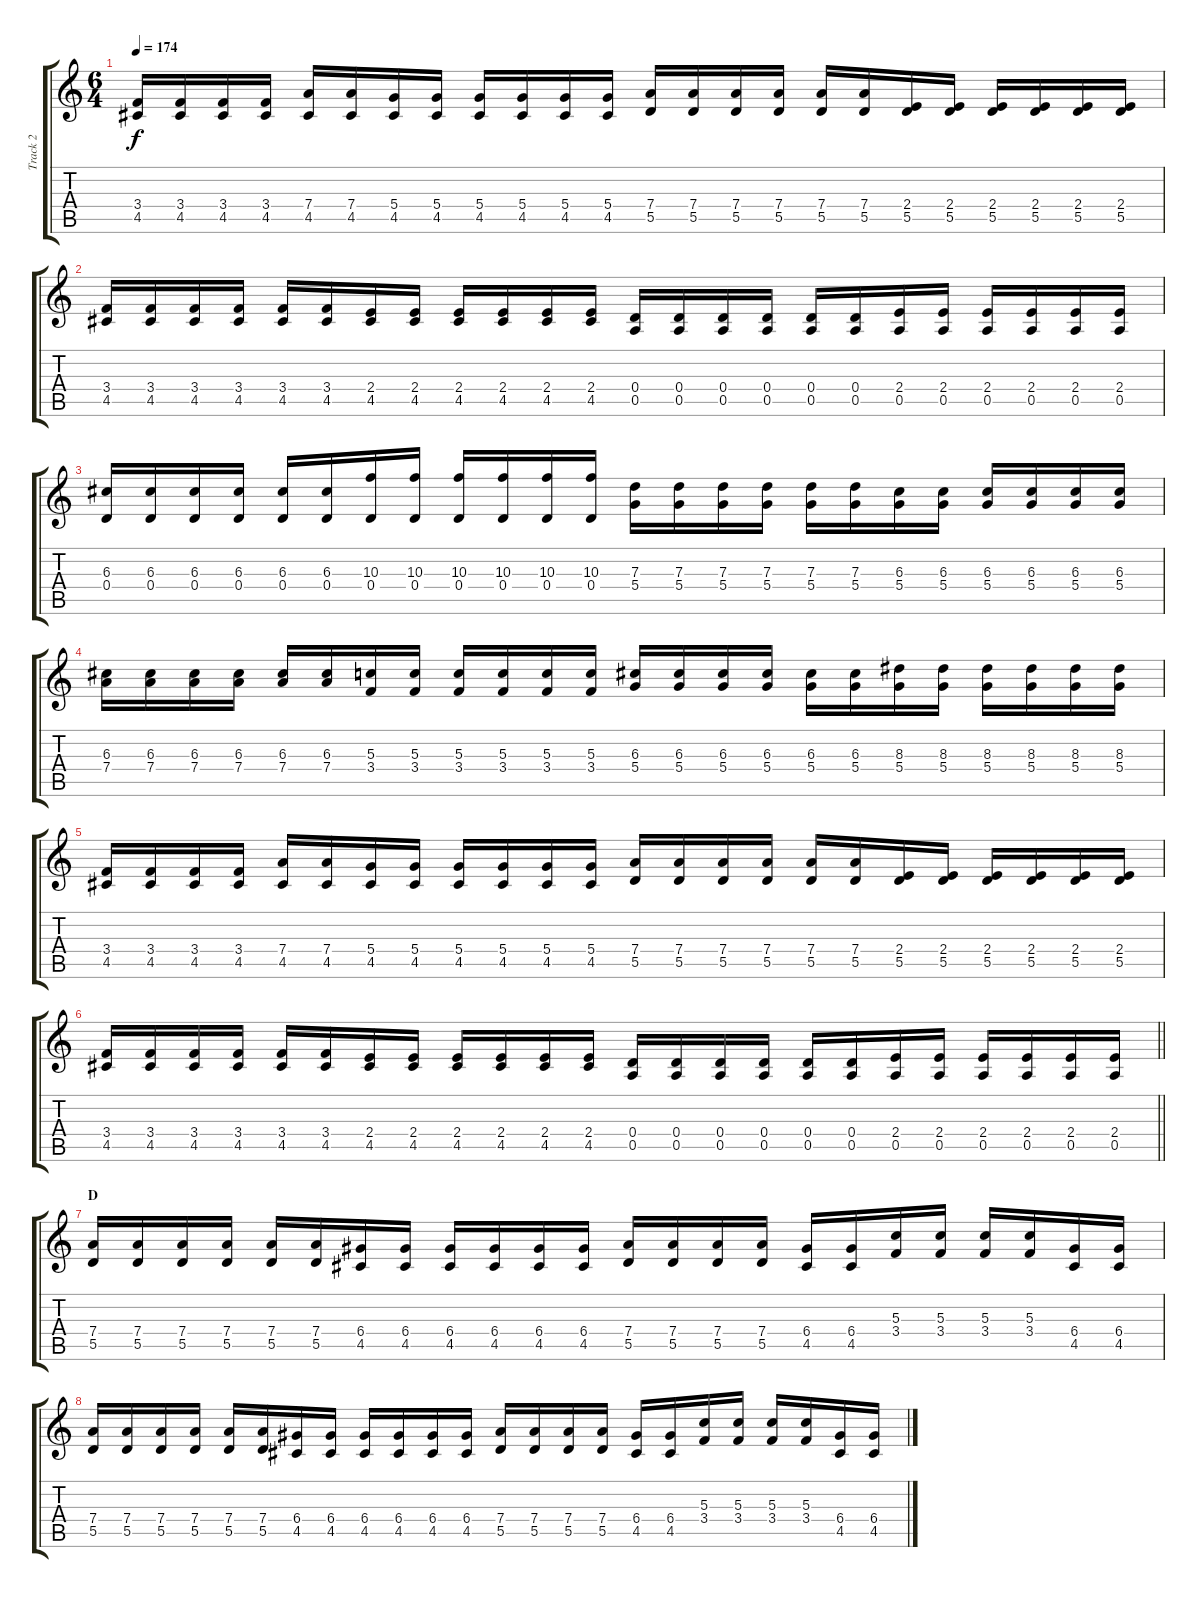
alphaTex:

\track ("Track 2" "Track 2") {instrument distortionguitar}
\staff {score tabs}
\tuning (E4 B3 G3 D3 A2 E2) {hide}
\ts (6 4)
\tempo 174
\clef g2
\ks c
(3.4 4.5).16{dy f} (3.4 4.5).16 (3.4 4.5).16 (3.4 4.5).16 (7.4 4.5).16 (7.4 4.5).16 (5.4 4.5).16 (5.4 4.5).16 (5.4 4.5).16 (5.4 4.5).16 (5.4 4.5).16 (5.4 4.5).16 (7.4 5.5).16 (7.4 5.5).16 (7.4 5.5).16 (7.4 5.5).16 (7.4 5.5).16 (7.4 5.5).16 (2.4 5.5).16 (2.4 5.5).16 (2.4 5.5).16 (2.4 5.5).16 (2.4 5.5).16 (2.4 5.5).16 |
(3.4 4.5).16 (3.4 4.5).16 (3.4 4.5).16 (3.4 4.5).16 (3.4 4.5).16 (3.4 4.5).16 (2.4 4.5).16 (2.4 4.5).16 (2.4 4.5).16 (2.4 4.5).16 (2.4 4.5).16 (2.4 4.5).16 (0.4 0.5).16 (0.4 0.5).16 (0.4 0.5).16 (0.4 0.5).16 (0.4 0.5).16 (0.4 0.5).16 (2.4 0.5).16 (2.4 0.5).16 (2.4 0.5).16 (2.4 0.5).16 (2.4 0.5).16 (2.4 0.5).16 |
(6.3 0.4).16 (6.3 0.4).16 (6.3 0.4).16 (6.3 0.4).16 (6.3 0.4).16 (6.3 0.4).16 (10.3 0.4).16 (10.3 0.4).16 (10.3 0.4).16 (10.3 0.4).16 (10.3 0.4).16 (10.3 0.4).16 (7.3 5.4).16 (7.3 5.4).16 (7.3 5.4).16 (7.3 5.4).16 (7.3 5.4).16 (7.3 5.4).16 (6.3 5.4).16 (6.3 5.4).16 (6.3 5.4).16 (6.3 5.4).16 (6.3 5.4).16 (6.3 5.4).16 |
(6.3 7.4).16 (6.3 7.4).16 (6.3 7.4).16 (6.3 7.4).16 (6.3 7.4).16 (6.3 7.4).16 (5.3 3.4).16 (5.3 3.4).16 (5.3 3.4).16 (5.3 3.4).16 (5.3 3.4).16 (5.3 3.4).16 (6.3 5.4).16 (6.3 5.4).16 (6.3 5.4).16 (6.3 5.4).16 (6.3 5.4).16 (6.3 5.4).16 (8.3 5.4).16 (8.3 5.4).16 (8.3 5.4).16 (8.3 5.4).16 (8.3 5.4).16 (8.3 5.4).16 |
(3.4 4.5).16 (3.4 4.5).16 (3.4 4.5).16 (3.4 4.5).16 (7.4 4.5).16 (7.4 4.5).16 (5.4 4.5).16 (5.4 4.5).16 (5.4 4.5).16 (5.4 4.5).16 (5.4 4.5).16 (5.4 4.5).16 (7.4 5.5).16 (7.4 5.5).16 (7.4 5.5).16 (7.4 5.5).16 (7.4 5.5).16 (7.4 5.5).16 (2.4 5.5).16 (2.4 5.5).16 (2.4 5.5).16 (2.4 5.5).16 (2.4 5.5).16 (2.4 5.5).16 |
\barLineRight lightlight
(3.4 4.5).16 (3.4 4.5).16 (3.4 4.5).16 (3.4 4.5).16 (3.4 4.5).16 (3.4 4.5).16 (2.4 4.5).16 (2.4 4.5).16 (2.4 4.5).16 (2.4 4.5).16 (2.4 4.5).16 (2.4 4.5).16 (0.4 0.5).16 (0.4 0.5).16 (0.4 0.5).16 (0.4 0.5).16 (0.4 0.5).16 (0.4 0.5).16 (2.4 0.5).16 (2.4 0.5).16 (2.4 0.5).16 (2.4 0.5).16 (2.4 0.5).16 (2.4 0.5).16 |
\section ("" "D")
(7.4 5.5).16 (7.4 5.5).16 (7.4 5.5).16 (7.4 5.5).16 (7.4 5.5).16 (7.4 5.5).16 (6.4 4.5).16 (6.4 4.5).16 (6.4 4.5).16 (6.4 4.5).16 (6.4 4.5).16 (6.4 4.5).16 (7.4 5.5).16 (7.4 5.5).16 (7.4 5.5).16 (7.4 5.5).16 (6.4 4.5).16 (6.4 4.5).16 (5.3 3.4).16 (5.3 3.4).16 (5.3 3.4).16 (5.3 3.4).16 (6.4 4.5).16 (6.4 4.5).16 |
(7.4 5.5).16 (7.4 5.5).16 (7.4 5.5).16 (7.4 5.5).16 (7.4 5.5).16 (7.4 5.5).16 (6.4 4.5).16 (6.4 4.5).16 (6.4 4.5).16 (6.4 4.5).16 (6.4 4.5).16 (6.4 4.5).16 (7.4 5.5).16 (7.4 5.5).16 (7.4 5.5).16 (7.4 5.5).16 (6.4 4.5).16 (6.4 4.5).16 (5.3 3.4).16 (5.3 3.4).16 (5.3 3.4).16 (5.3 3.4).16 (6.4 4.5).16 (6.4 4.5).16
